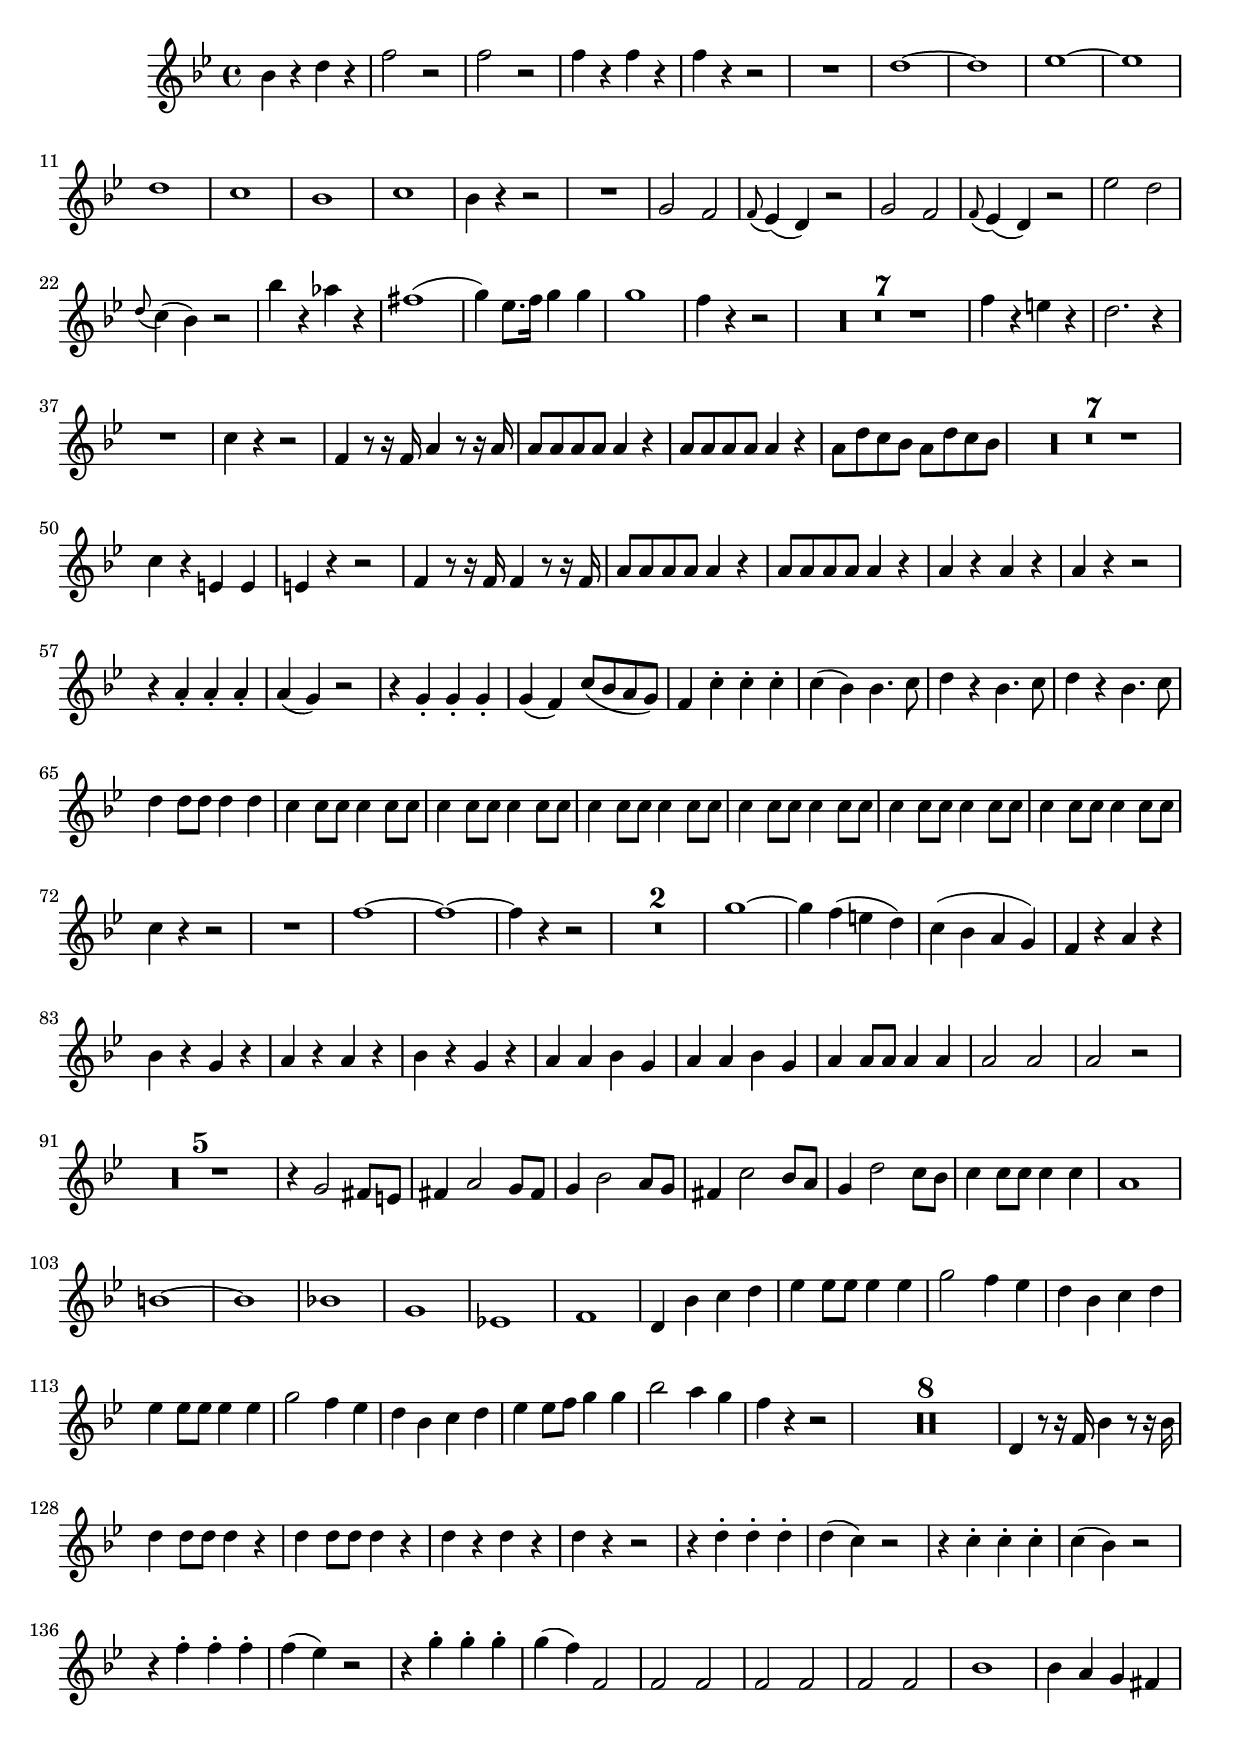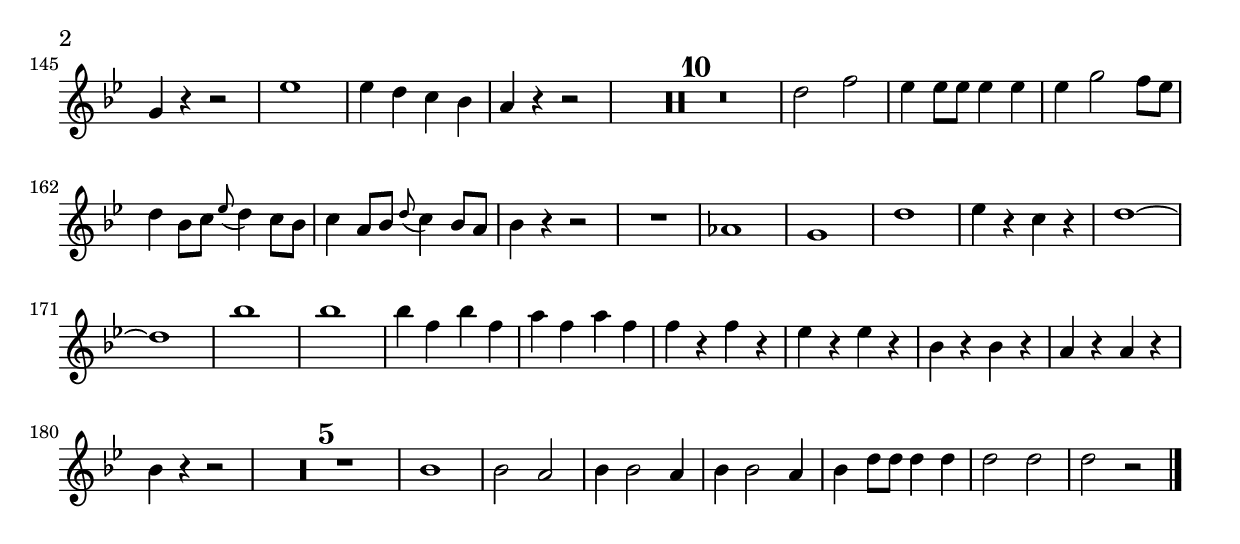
\version "2.10.25"      %Gossec - Symphonie si b�mol
                        %Hautbois2 - 1er mvt
\relative c''{
\clef treble
\key bes \major
\time 4/4




bes4 r d r
f2 r
f r
f4 r f r
f r r2
R1
d ~
d
ees ~
ees
d
c
bes
c
bes4 r r2
R1
g2 f
\appoggiatura f8 ees4( d) r2
g2 f
\appoggiatura f8 ees4( d) r2
ees' d
\appoggiatura d8 c4( bes) r2
bes'4 r aes r
fis1( 
g4) ees8. f16 g4 g
g1 
f4 r r2
\set Score.skipBars = ##t R1 * 7
%
%
%
%
%
%
f4 r e r
d2. r4
R1
c4 r r2
f,4 r8 r16 f a4 r8 r16 a
a8 a a a a4 r
a8 a a a a4 r
a8 d c bes a d c bes 
\set Score.skipBars = ##t R1 * 7
%
%
%
%
%
%
c4 r e, e
e r r2
f4 r8 r16 f f4 r8 r16 f    %^\markup{"Solo"} sur 1er tps
a8 a a a a4 r
a8 a a a a4 r
a r a r
a r r2
r4 a-. a-. a-.
a( g) r2
r4 g-. g-. g-.
g( f) c'8( bes a g)
f4 c'-. c-. c-.
c( bes) bes4. c8
d4 r bes4. c8
d4 r bes4. c8
d4 d8 d d4 d 
c4 c8 c c4 c8 c
c4 c8 c c4 c8 c
c4 c8 c c4 c8 c
c4 c8 c c4 c8 c
c4 c8 c c4 c8 c
c4 c8 c c4 c8 c
c4 r r2
R1
f ~
f ~
f4 r r2
\set Score.skipBars = ##t R1 * 2
%
g1 ~
g4 f( e d)
c( bes a g)
f r a r
bes r g r
a r a r
bes r g r
a a bes g
a a bes g
a a8 a a4 a
a2 a
a r
\set Score.skipBars = ##t R1 * 5
%
%
%
%
r4 g2 fis8 e
fis4 a2 g8 fis
g4 bes2 a8 g
fis4 c'2 bes8 a
g4 d'2 c8 bes
c4 c8 c c4 c
a1
b ~
b
bes!
g
ees!
f
d4 bes' c d
ees ees8 ees ees4 ees
g2 f4 ees
d bes c d
ees ees8 ees ees4 ees
g2 f4 ees
d bes c d
ees ees8 f g4 g
bes2 a4 g
f r r2
\set Score.skipBars = ##t R1 * 8 \allowPageTurn
%
%
%
%
%
%
%
d,4 r8 r16 f bes4 r8 r16 bes
d4 d8 d d4 r
d4 d8 d d4 r
d r d r 
d r r2
r4 d-. d-. d-.
d( c) r2
r4 c-. c-. c-.
c( bes) r2
r4 f'-. f-. f-.
f( ees) r2
r4 g-. g-. g-.
g( f) f,2
f f
f f
f f
bes1
bes4 a g fis
g r r2
ees'1
ees4 d c bes
a r r2
\set Score.skipBars = ##t R1 * 10
%
%
%
%
%
%
%
%
%
d2 f
ees4 ees8 ees ees4 ees
ees g2 f8 ees     %original: d g2 f8 ees 
d4 bes8 c \appoggiatura ees8 d4 c8 bes
c4 a8 bes \appoggiatura d8 c4 bes8 a
bes4 r r2
R1
aes
g
d' 
ees4 r c r
d1 ~
d
bes' 
bes
bes4 f bes f
a f a f 
f r f r
ees r ees r
bes r bes r
a r a r
bes r r2
\set Score.skipBars = ##t R1 * 5
%
%
%
%
bes1
bes2 a
bes4 bes2 a4
bes bes2 a4
bes d8 d d4 d
d2 d
d r \bar "|."
}
